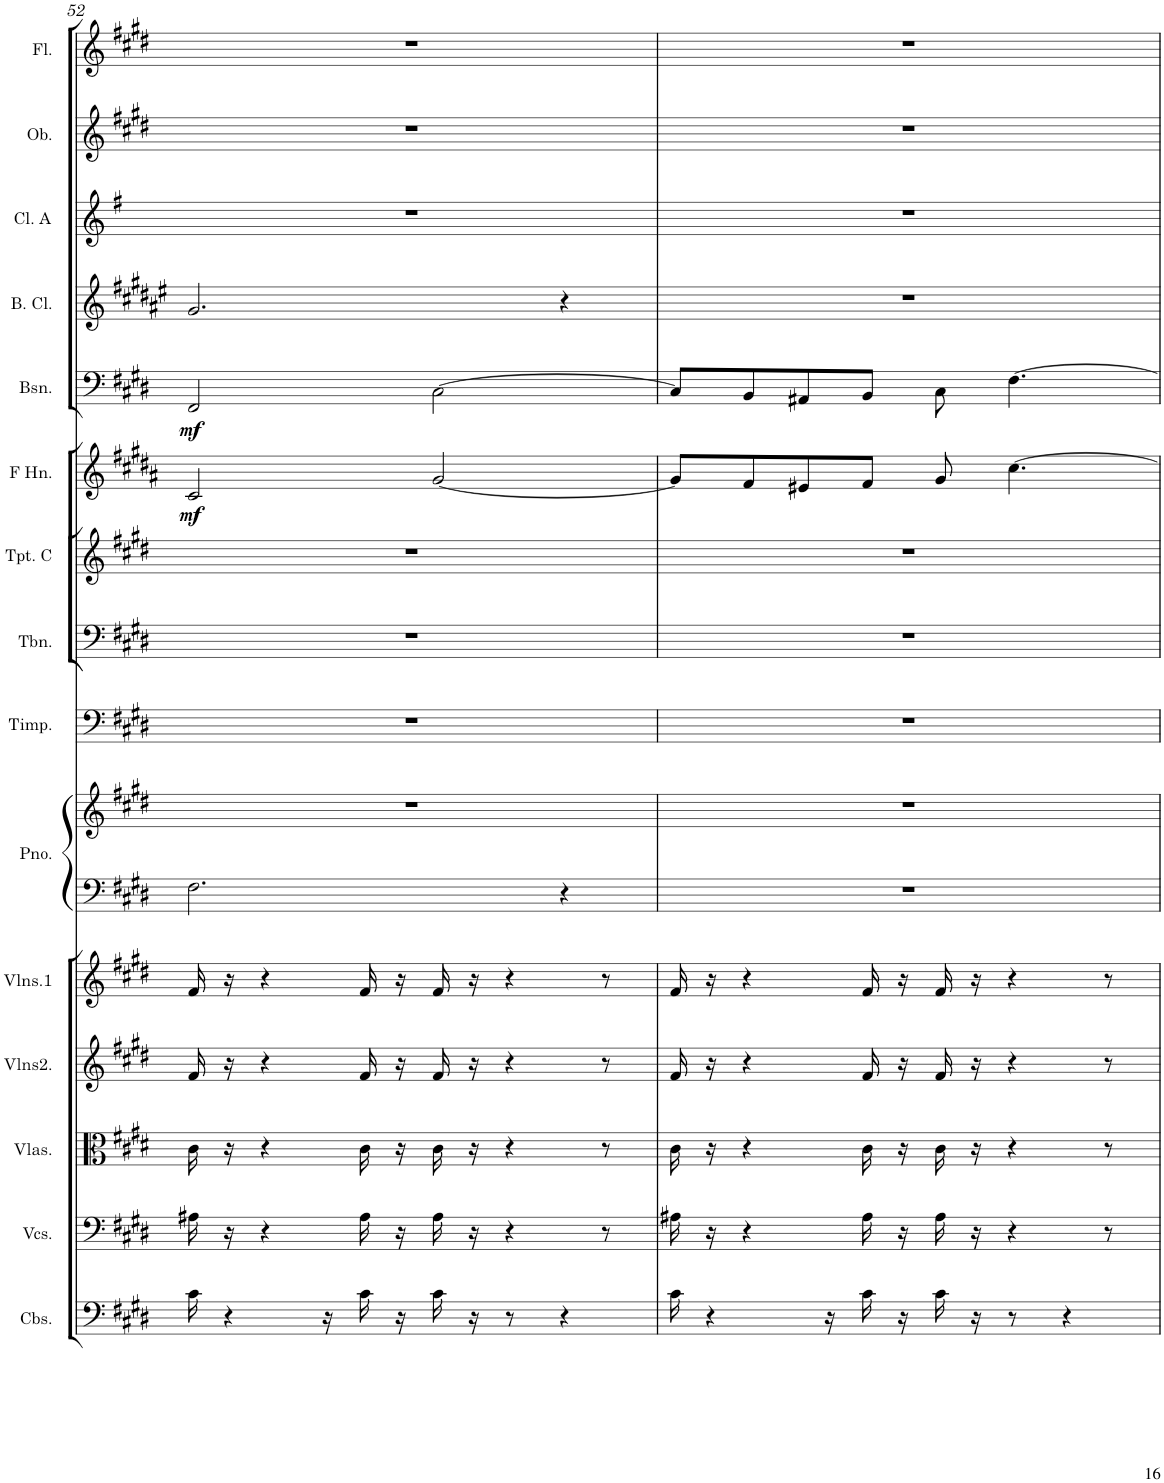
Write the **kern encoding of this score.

**kern	**kern	**kern	**kern	**kern	**kern	**kern	**kern	**kern	**kern	**kern	**dynam	**kern	**dynam	**kern	**kern	**kern	**kern
*part15	*part14	*part13	*part12	*part11	*part10	*part10	*part9	*part8	*part7	*part6	*part6	*part5	*part5	*part4	*part3	*part2	*part1
*staff16	*staff15	*staff14	*staff13	*staff12	*staff11	*staff10	*staff9	*staff8	*staff7	*staff6	*staff6	*staff5	*staff5	*staff4	*staff3	*staff2	*staff1
*I"Contrabass Section	*I"Violoncello Section	*I"Viola Section	*I"Violin Section2	*I"Violin Section1	*I"Grand Piano	*	*I"Timpani	*I"Trombone	*I"Trumpet C	*I"French Horn	*	*I"Bassoon	*	*I"Bass Clarinet	*I"Clarinet A	*I"Oboe	*I"Flute
*I'Cbs.	*I'Vcs.	*I'Vlas.	*I'Vlns2.	*I'Vlns.1	*I'Pno.	*	*I'Timp.	*I'Tbn.	*I'Tpt. C	*I'F Hn.	*	*I'Bsn.	*	*I'B. Cl.	*I'Cl. A	*I'Ob.	*I'Fl.
!!LO:PB:g=z
*clefF4	*clefF4	*clefC3	*clefG2	*clefG2	*clefF4	*clefG2	*clefF4	*clefF4	*clefG2	*clefG2	*	*clefF4	*	*clefG2	*clefG2	*clefG2	*clefG2
*Trd7c12	*	*	*	*	*	*	*	*	*Trd1c2	*Trd4c7	*	*	*	*Trd8c14	*Trd2c3	*	*
*k[f#c#g#d#]	*k[f#c#g#d#]	*k[f#c#g#d#]	*k[f#c#g#d#]	*k[f#c#g#d#]	*k[f#c#g#d#]	*k[f#c#g#d#]	*k[f#c#g#d#]	*k[f#c#g#d#]	*k[f#c#g#d#]	*k[f#c#g#d#a#]	*	*k[f#c#g#d#]	*	*k[f#c#g#d#a#e#]	*k[f#]	*k[f#c#g#d#]	*k[f#c#g#d#]
*E:	*E:	*E:	*E:	*E:	*E:	*E:	*E:	*E:	*	*	*	*E:	*	*	*	*E:	*E:
*M4/4	*M4/4	*M4/4	*M4/4	*M4/4	*M4/4	*M4/4	*M4/4	*M4/4	*M4/4	*M4/4	*	*M4/4	*	*M4/4	*M4/4	*M4/4	*M4/4
=52	=52	=52	=52	=52	=52	=52	=52	=52	=52	=52	=52	=52	=52	=52	=52	=52	=52
!	!	!	!	!	!	!	!	!	!	!	!LO:DY:b	!	!LO:DY:b	!	!	!	!
16c#\	16A#X\	16c#\	16f#/	16f#/	2.F#\	1r	1r	1r	1r	2c#/	mf	2FF#/	mf	2.g#/	1r	1r	1r
4r	16r	16r	16r	16r	.	.	.	.	.	.	.	.	.	.	.	.	.
.	4r	4r	4r	4r	.	.	.	.	.	.	.	.	.	.	.	.	.
16r	.	.	.	.	.	.	.	.	.	.	.	.	.	.	.	.	.
16c#\	16A#\	16c#\	16f#/	16f#/	.	.	.	.	.	.	.	.	.	.	.	.	.
16r	16r	16r	16r	16r	.	.	.	.	.	.	.	.	.	.	.	.	.
16c#\	16A#\	16c#\	16f#/	16f#/	.	.	.	.	.	[2g#/	.	[2C#\	.	.	.	.	.
16r	16r	16r	16r	16r	.	.	.	.	.	.	.	.	.	.	.	.	.
8r	4r	4r	4r	4r	.	.	.	.	.	.	.	.	.	.	.	.	.
4r	.	.	.	.	4r	.	.	.	.	.	.	.	.	4r	.	.	.
.	8r	8r	8r	8r	.	.	.	.	.	.	.	.	.	.	.	.	.
=53	=53	=53	=53	=53	=53	=53	=53	=53	=53	=53	=53	=53	=53	=53	=53	=53	=53
16c#\	16A#X\	16c#\	16f#/	16f#/	1r	1r	1r	1r	1r	8g#/L]	.	8C#/L]	.	1r	1r	1r	1r
4r	16r	16r	16r	16r	.	.	.	.	.	.	.	.	.	.	.	.	.
.	4r	4r	4r	4r	.	.	.	.	.	8f#/	.	8BB/	.	.	.	.	.
.	.	.	.	.	.	.	.	.	.	8e#X/	.	8AA#X/	.	.	.	.	.
16r	.	.	.	.	.	.	.	.	.	.	.	.	.	.	.	.	.
16c#\	16A#\	16c#\	16f#/	16f#/	.	.	.	.	.	8f#/J	.	8BB/J	.	.	.	.	.
16r	16r	16r	16r	16r	.	.	.	.	.	.	.	.	.	.	.	.	.
16c#\	16A#\	16c#\	16f#/	16f#/	.	.	.	.	.	8g#/	.	8C#\	.	.	.	.	.
16r	16r	16r	16r	16r	.	.	.	.	.	.	.	.	.	.	.	.	.
8r	4r	4r	4r	4r	.	.	.	.	.	[4.cc#\	.	[4.F#\	.	.	.	.	.
4r	.	.	.	.	.	.	.	.	.	.	.	.	.	.	.	.	.
.	8r	8r	8r	8r	.	.	.	.	.	.	.	.	.	.	.	.	.
=	=	=	=	=	=	=	=	=	=	=	=	=	=	=	=	=	=
*-	*-	*-	*-	*-	*-	*-	*-	*-	*-	*-	*-	*-	*-	*-	*-	*-	*-
